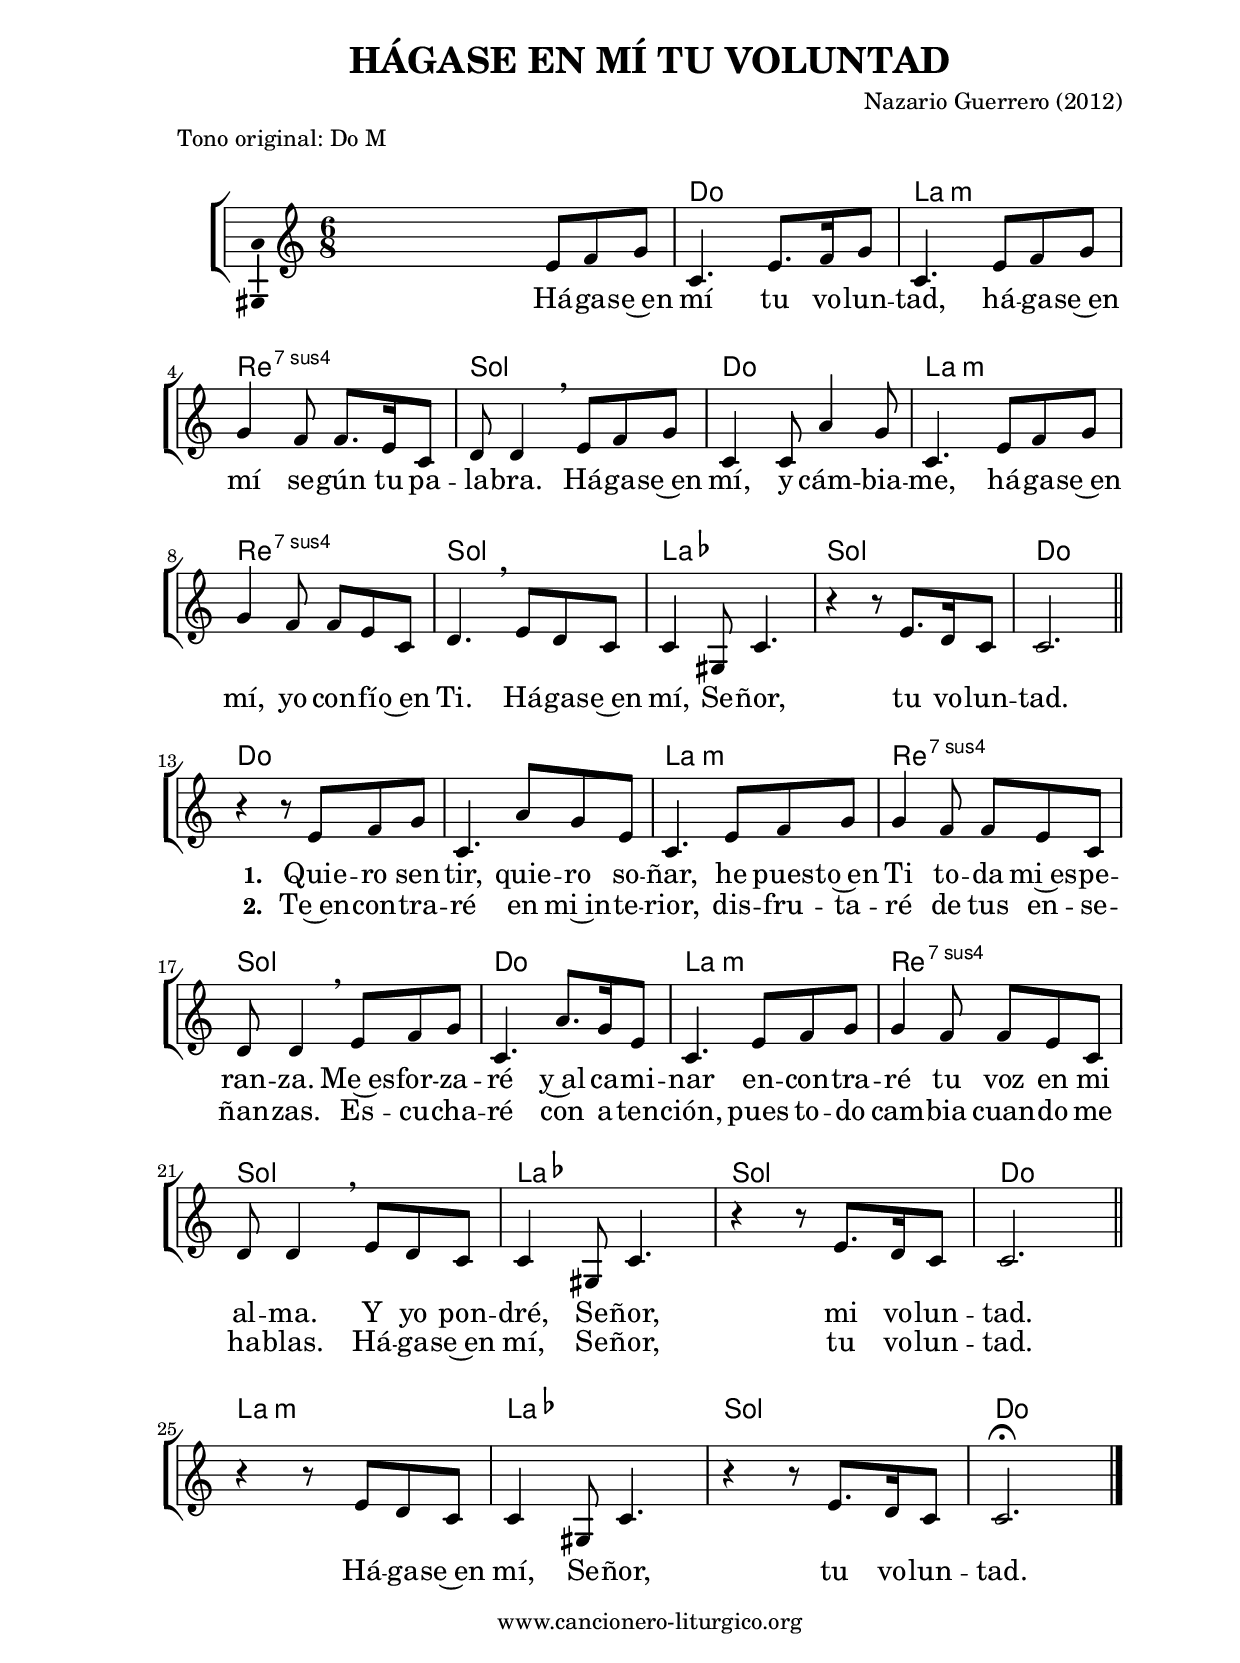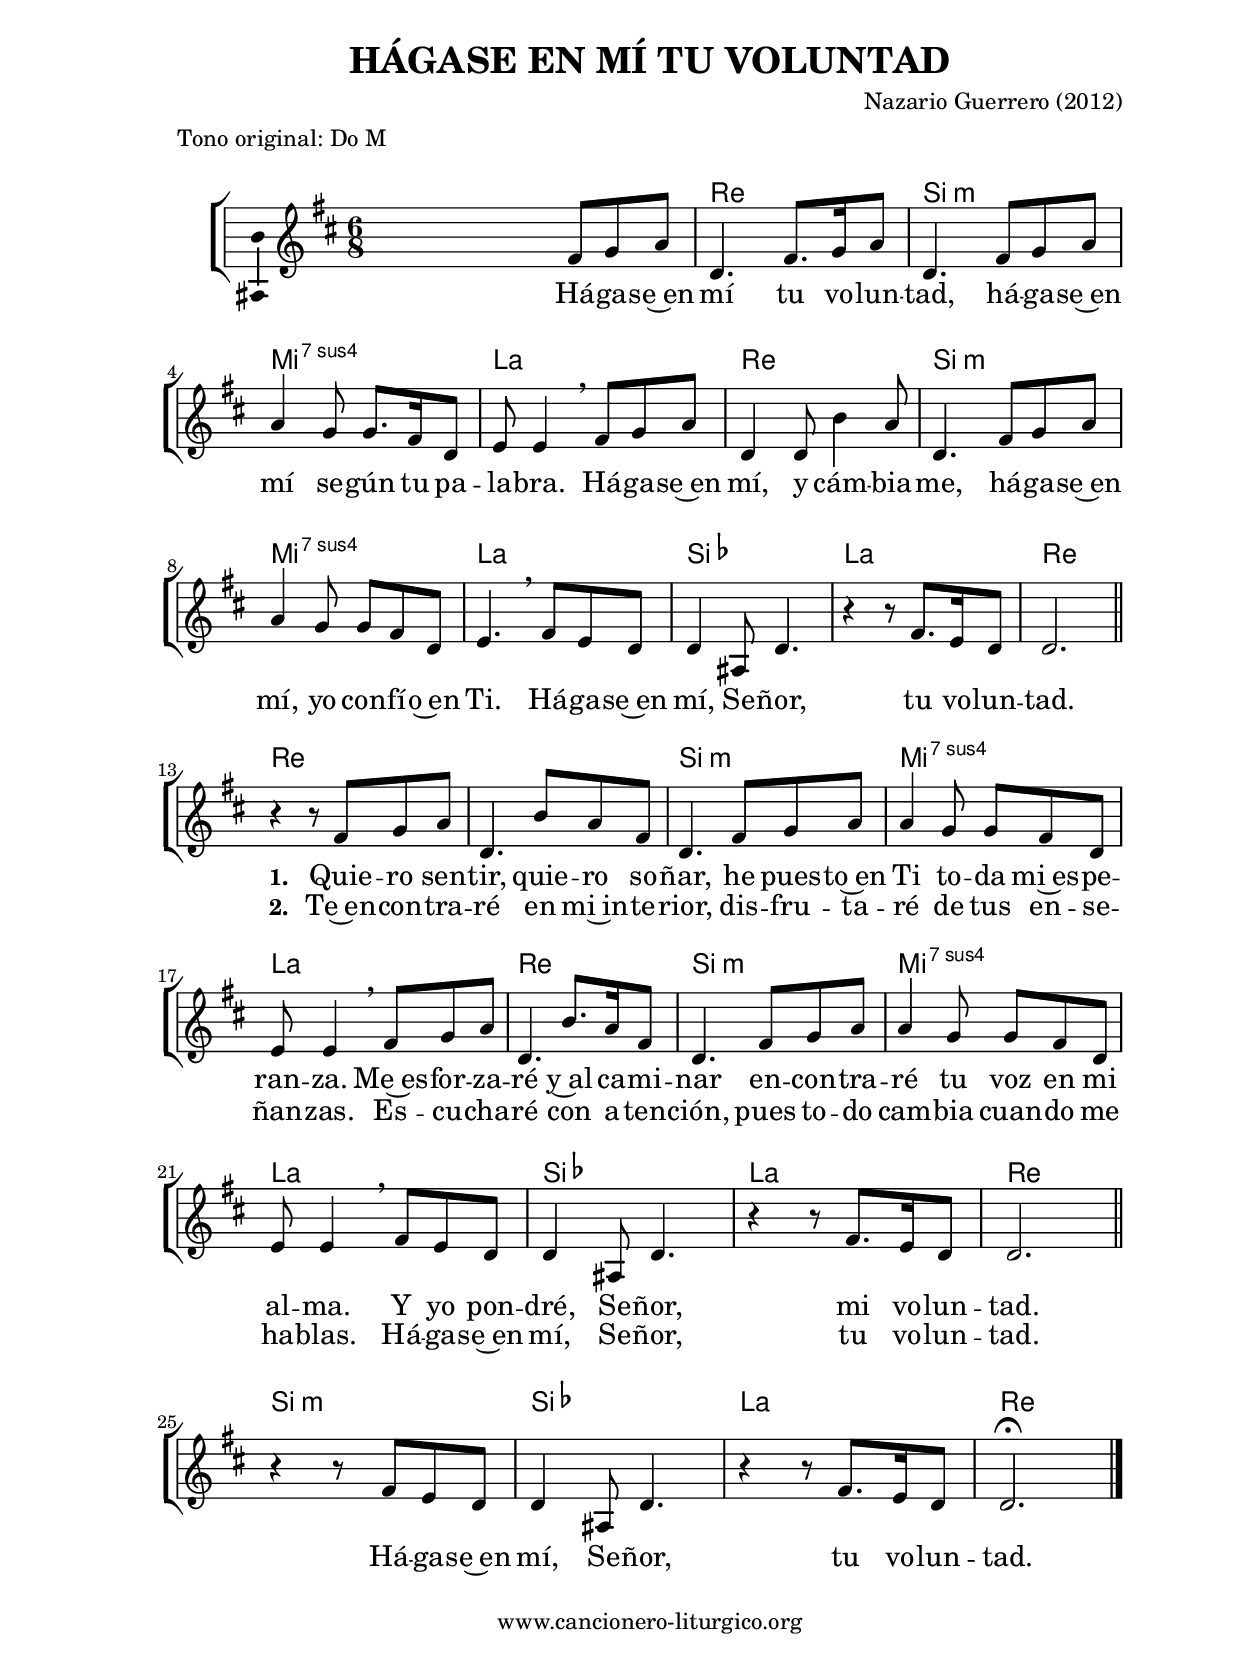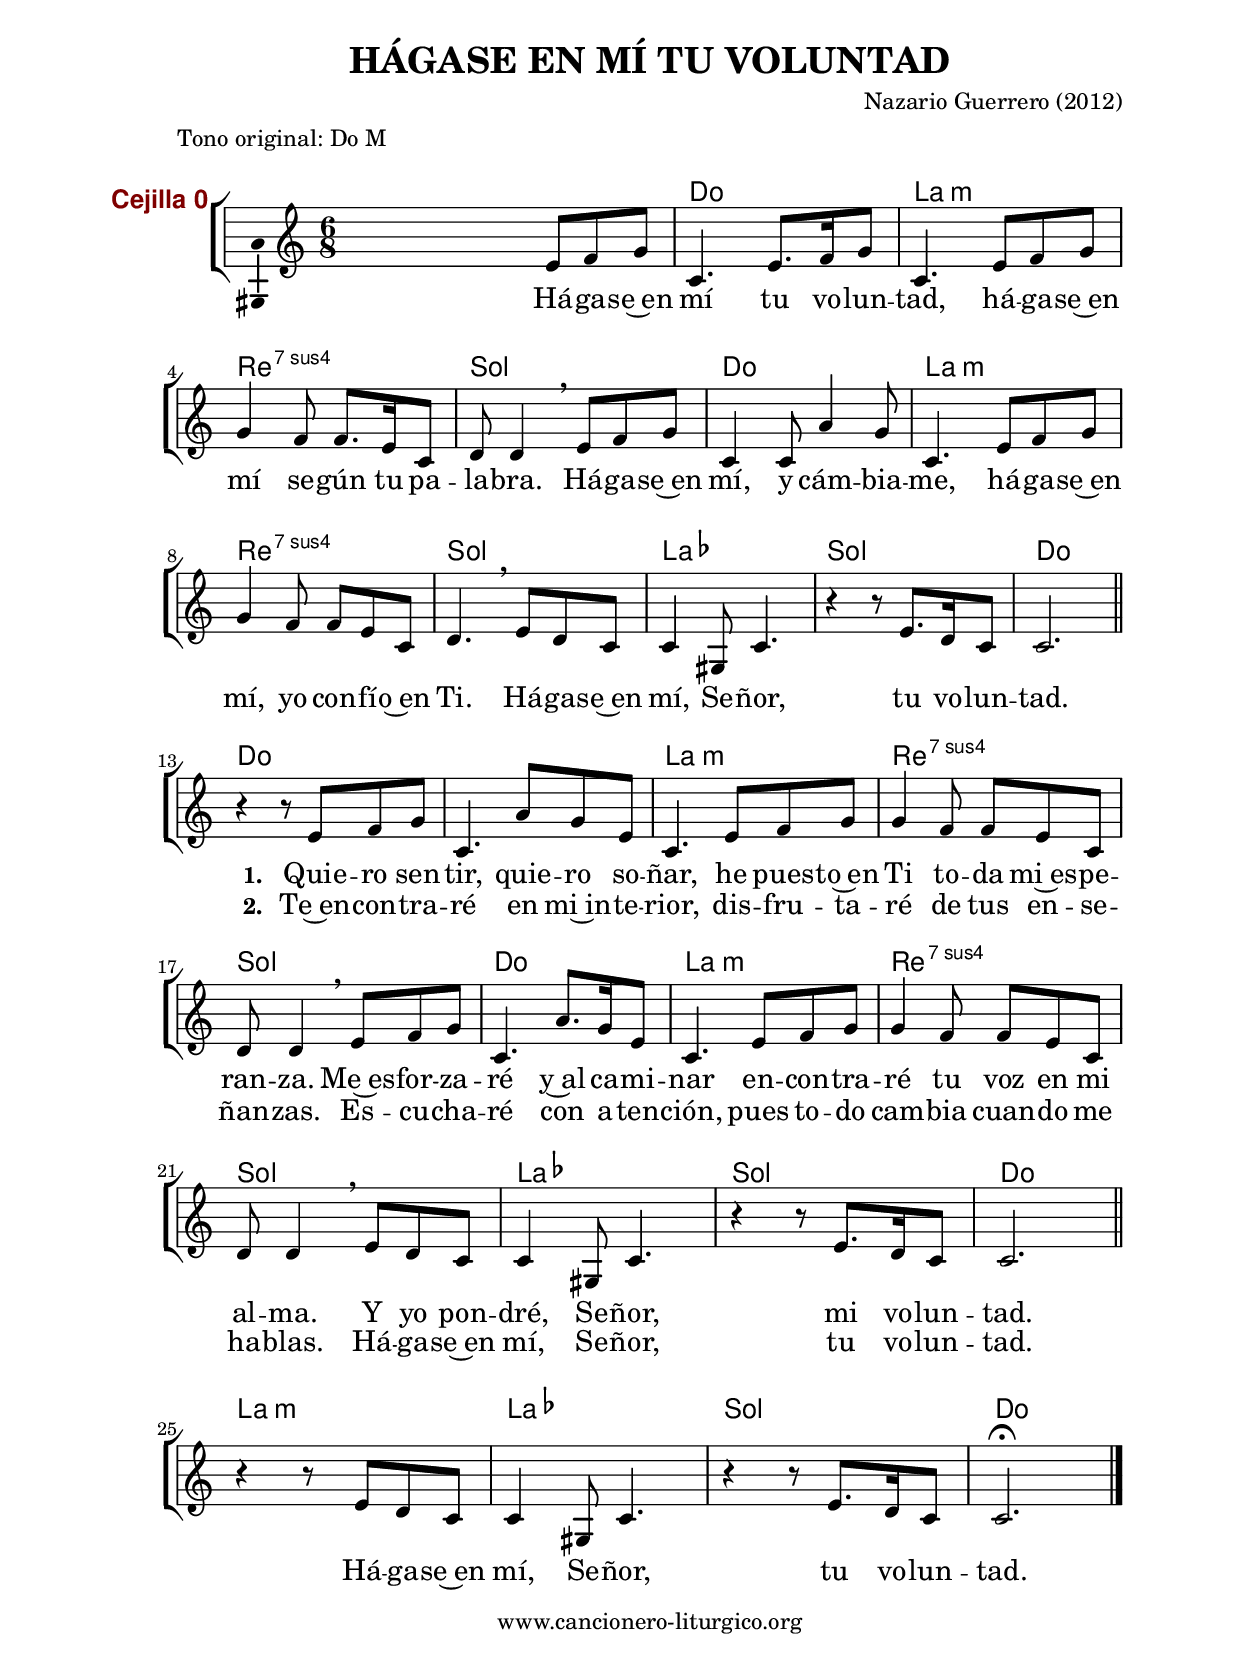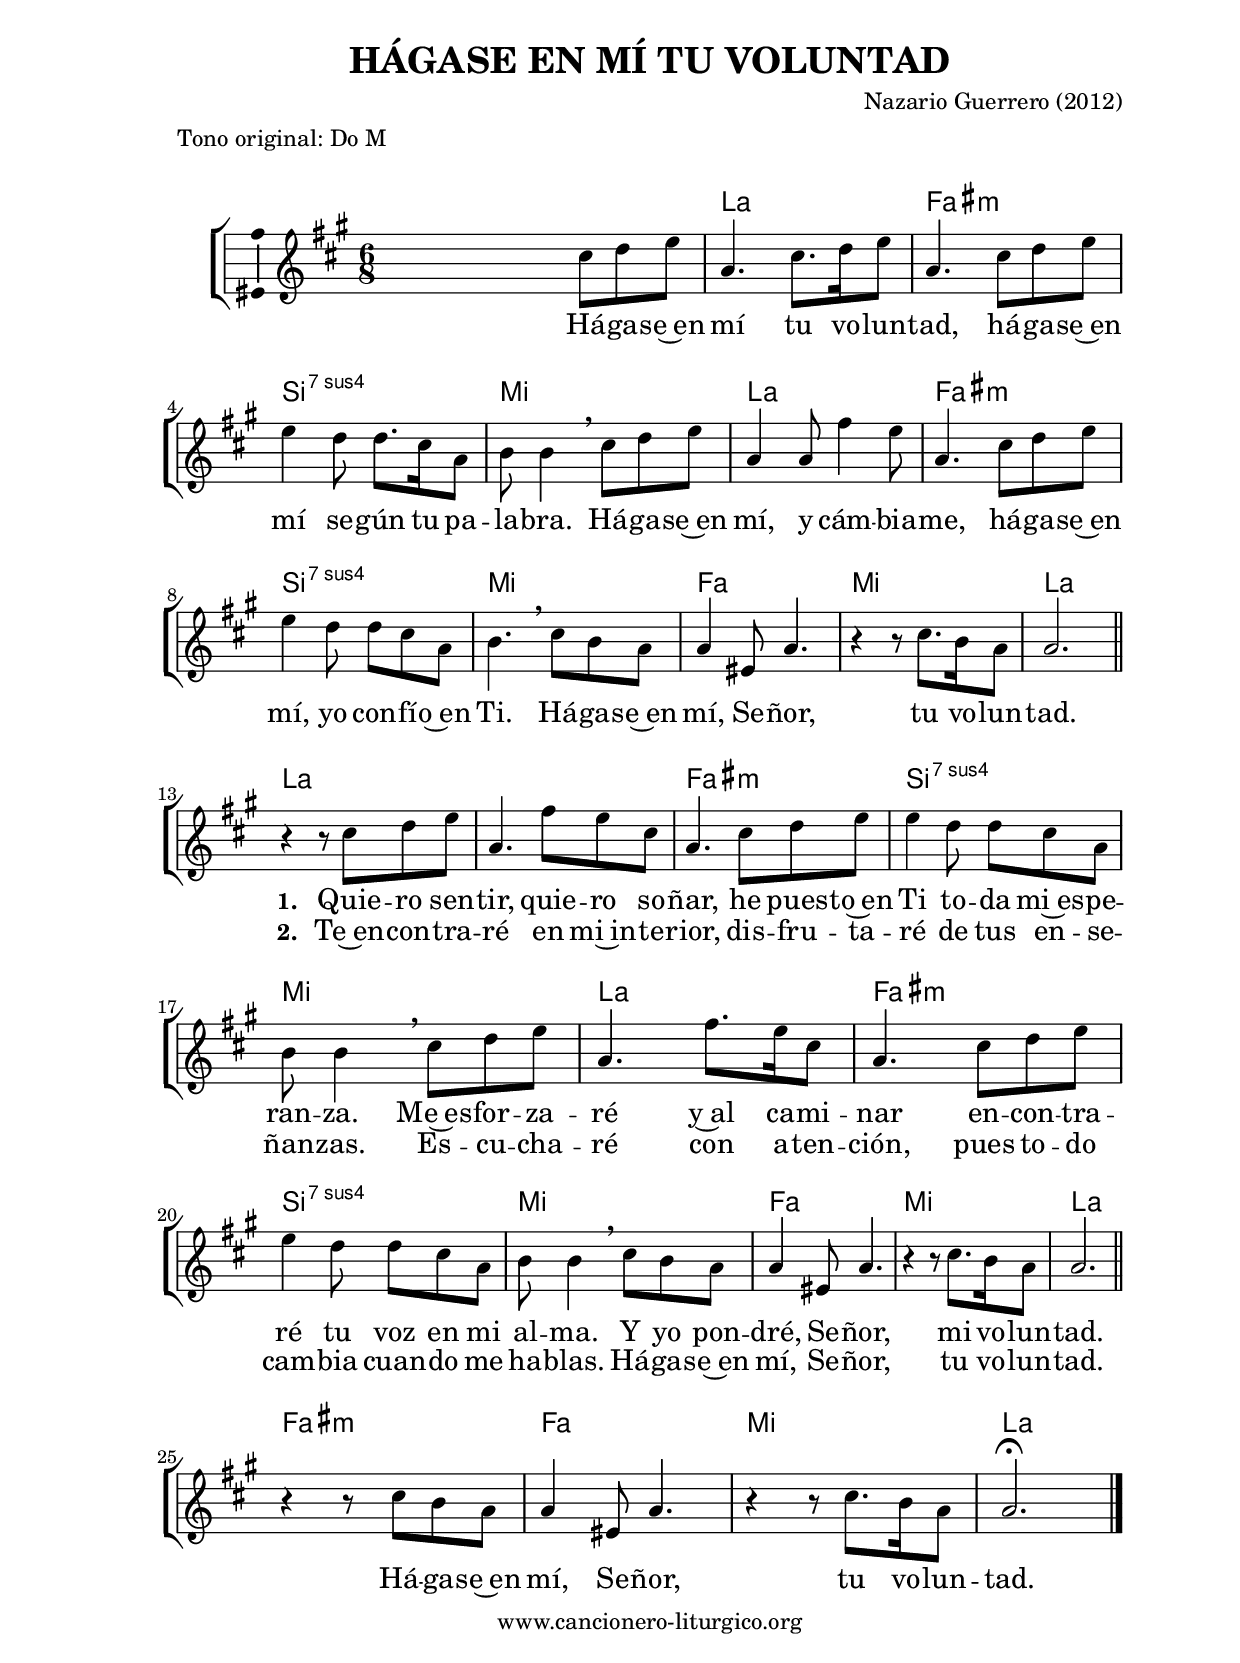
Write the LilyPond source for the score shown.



%versión de lilypond para la que se ha escrito esta partitura:
\version "2.16.0"

	%Tamaño papel
	#(set-default-paper-size "a4")
	%Tamaño partitura
	#(set-global-staff-size 20)
	%No responde al pulsar sobre una nota
	#(ly:set-option 'point-and-click #f)

%parámetros del encabezamiento:
\header {
	title = "HÁGASE EN MÍ TU VOLUNTAD"
	subtitle = ""
	composer = "Nazario Guerrero (2012)"
	poet = ""
	meter = "Tono original: Do M"
	arranger = ""
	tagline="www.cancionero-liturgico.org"
%	copyright="Editado con LilyPond para Linux"
	tiempo = ""
	usos = "Comunión, Gracias"
	letra = ""
	}

%parámetros asociados al papel:
\paper  {
	oddHeaderMarkup = \markup {\fill-line { \on-the-fly #not-first-page \fromproperty #'header:title \on-the-fly #not-first-page \fromproperty #'header:composer }}
	evenHeaderMarkup = \markup {\fill-line { \fromproperty #'header:composer \fromproperty #'header:title }}
	#(set-paper-size "a4")
	print-page-number = ##f
	first-page-number = 1
	print-first-page-number = ##f
%	head-separation = 3.0 \cm
	top-margin = 2.0 \cm
	bottom-margin = 0.5\cm
%%%	bottom-margin = -1.0\cm
	left-margin = 3.0 \cm
	line-width = 16.0 \cm 
	indent = 8\mm
	interscoreline = 2.\mm
	between-system-space = 15\mm
%	para que las partituras no llenen la hoja:
	ragged-bottom = ##t
%	idem para la última hoja:
	ragged-last-bottom = ##f
%	para que las partituras llenen el ancho del papel:
	ragged-last = ##f
	after-title-space = 2.5 \cm
page-count=1
%system-count=8

	%Flexible Vertical Spacing
%	markup-markup-spacing =
%	#'((basic-distance . 15) (minimum-distance . 15) (padding . 3))
	markup-system-spacing =
	#'((basic-distance . 15) (minimum-distance . 15) (padding . 3))
	system-system-spacing =
	#'((basic-distance . 15) (minimum-distance . 15) (padding . 3))
	score-system-spacing =
	#'((basic-distance . 15) (minimum-distance . 15) (padding . 5))
%	top-system-spacing = % header
%	#'((basic-distance . 8) (minimum-distance . 0) (padding . 0))
%	top-markup-spacing =
%	#'((basic-distance . 20) (minimum-distance . 20) (padding . 0))
	last-bottom-spacing = % footer
	#'((basic-distance . 5) (minimum-distance . 5) (padding . 0))
%	score-markup-spacing =
%	#'((basic-distance . 16) (minimum-distance . 13) (padding . 0))

	}


%parámetros que afectan a toda la partitura:
global =  {
	%clave de sol (G):
	\clef G
	%armadura:
%	\transpose ees c
	\key c \major
	\tempo 4=90
	\set Score.tempoHideNote = ##t
	}


acordes = {
	\italianChords
	\chordmode {
%	\transpose ees c
{

s2.
c2. a:m d:sus4.7 g
c2. a:m d:sus4.7 g
aes2. g c
c2.

c2. a:m d:sus4.7 g
c2. a:m d:sus4.7 g
aes2. g c

a:m
aes2. g c

	}
	}
}



melodia = 
%	\transpose ees c
{
\time 6/8

\relative c'{

s4. e8 f g
c,4. e8. f16 g8
c,4. e8 f g
g4 f8 f8. e16 c8
d8 d4 \breathe e8 f g
c,4 c8 a'4 g8
c,4. e8 f g
g4 f8 f8 e c
d4. \breathe e8 d c
c4 gis8 c4.
r4 r8 e8. d16 c8
c2.

\bar "||"
\break

r4 r8 e8 f g
c,4. a'8 g e
c4. e8 f g
g4 f8 f8 e c
d8 d4 \breathe e8 f g
c,4. a'8. g16 e8
c4. e8 f g
g4 f8 f8 e c
d8 d4 \breathe e8 d c
c4 gis8 c4.
r4 r8 e8. d16 c8
c2.

\bar "||"
\break

r4 r8 e8 d c
c4 gis8 c4.
r4 r8 e8. d16 c8
c2. \fermata

\bar "|."

}
}


texto = \lyricmode {
Há -- ga -- se~en mí tu vo -- lun -- tad,
há -- ga -- se~en mí se -- gún tu pa -- la -- bra.
Há -- ga -- se~en mí, y cám -- bia -- me,
há -- ga -- se~en mí, yo con -- fí -- o~en Ti.
Há -- ga -- se~en mí, Se -- ñor, tu vo -- lun -- tad.

\set stanza =#"1. " Quie -- ro sen -- tir, quie -- ro so -- ñar,
he pues -- to~en Ti to -- da mi~es -- pe -- ran -- za.
Me~es -- for -- za -- ré y~al ca -- mi -- nar
en -- con -- tra -- ré tu voz en mi al -- ma.
Y yo pon -- dré, Se -- ñor, mi vo -- lun -- tad.

Há -- ga -- se~en mí, Se -- ñor, tu vo -- lun -- tad.
}

textodos = \lyricmode {
\skip 1 \skip 1 \skip 1 \skip 1
\skip 1 \skip 1 \skip 1 \skip 1
\skip 1 \skip 1 \skip 1 \skip 1
\skip 1 \skip 1 \skip 1 \skip 1
\skip 1 \skip 1 \skip 1 \skip 1
\skip 1 \skip 1 \skip 1 \skip 1
\skip 1 \skip 1 \skip 1 \skip 1
\skip 1 \skip 1 \skip 1 \skip 1
\skip 1 \skip 1 \skip 1 \skip 1
\skip 1 \skip 1 \skip 1 \skip 1
\skip 1 \skip 1 \skip 1 \skip 1
\skip 1

\set stanza =#"2. " Te~en -- con -- tra -- ré en mi~in -- te -- rior,
dis -- fru -- ta -- ré de tus en -- se -- ñan -- zas.
Es -- cu -- cha -- ré con a -- ten -- ción,
pues to -- do cam -- bia cuan -- do me ha -- blas.
Há -- ga -- se~en mí, Se -- ñor, tu vo -- lun -- tad.
}


acordesStaff = \context ChordNames = acordesStaff <<
	\set chordChanges = ##t
	\acordes
	>>


%%%%%%%%%%%%%%%%%%%%%%%%%%%%%%%%%%% CEJILLA %%%%%%%%%%%%%%%%%%%%%%%%%%%%%%%%%%%
acordescejilla = {
%%%	\override ChordNames.ChordName #'font-size = #-1
%%%	\override ChordNames.ChordName #'font-series = #'bold
	\transpose c c {
		\acordes
		}
	}

acordescejillaStaff = \context ChordNames = acordescejillaStaff <<
	\set Staff.instrumentName = \markup \with-color #darkred \larger \bold \sans "Cejilla 0"
	\set chordChanges = ##t
	\acordescejilla
	>>
%%%%%%%%%%%%%%%%%%%%%%%%%%%%%%%%%%% CEJILLA %%%%%%%%%%%%%%%%%%%%%%%%%%%%%%%%%%%


vozStaff = \context Voice = vozStaff
\with {\consists "Ambitus_engraver"}
<<
%	\set Staff.instrumentName = ""
%	\set Staff.shortInstrumentName = ""
%	\set Staff.midiInstrument = #"clarinet"
%	\set Staff.midiInstrument = #"cello"
	\set Staff.midiInstrument = #"flute"
%	\set Staff.midiInstrument = #"electric guitar (jazz)"
%	\set Staff.midiInstrument = #"english horn"
%	\set Staff.midiInstrument = #"violin"
%	\set Staff.midiInstrument = #"glockenspiel"
	\set Staff.midiMinimumVolume = #0.7
	\set Staff.midiMaximumVolume = #0.9
	\global
	\melodia
	>>


textoStaff = \context Lyrics = textoStaff <<
	\lyricsto vozStaff \texto
	>>

textodosStaff = \context Lyrics = textodosStaff <<
	\lyricsto vozStaff \textodos
	>>


\book {
	\score {
		\context ChoirStaff {
			\override StaffGroup.SystemStartBracket #'collapse-height = #1
			\override Score.SystemStartBar #'collapse-height = #1
			<<
			\acordesStaff
			\vozStaff
			\textoStaff
			\textodosStaff
			>>
			}
		\layout {
	    		\context {
				\Lyrics
				\override LyricText #'font-size = #2
				}
	   		 \context {
				\Score
				\override StaffSymbol #'staff-space = #(magstep +3)
				}
			}
		}
	\score {
		\unfoldRepeats
		\context ChoirStaff {
			<<
			\acordesStaff
			\vozStaff
			>>
			}
		\midi {
	  		\context {
	  			\Score
				tempoWholesPerMinute = #(ly:make-moment 70 4)
				}
			}
		}
	}


%Partitura para guitarra
#(define output-suffix "G")
\book {
	\score {
		\context ChoirStaff {
			\override StaffGroup.SystemStartBracket #'collapse-height = #1
			\override Score.SystemStartBar #'collapse-height = #1
			<<
			\acordescejillaStaff
			\vozStaff
			\textoStaff
			\textodosStaff
			>>
			}
		\layout {
%%%%%%%%%%%%%%%%%%%%%%%%%%%%%%%%%%% CEJILLA %%%%%%%%%%%%%%%%%%%%%%%%%%%%%%%%%%%
			\context {
				\ChordNames \consists Instrument_name_engraver
				}
%%%%%%%%%%%%%%%%%%%%%%%%%%%%%%%%%%% CEJILLA %%%%%%%%%%%%%%%%%%%%%%%%%%%%%%%%%%%
	    		\context {
				\Lyrics
				\override LyricText #'font-size = #2
				}
	   		 \context {
				\Score
				\override StaffSymbol #'staff-space = #(magstep +3)
				}
			}
		}
	}


#(define output-suffix "C")
\book {
	\score {
		\context ChoirStaff {
			\override StaffGroup.SystemStartBracket #'collapse-height = #1
			\override Score.SystemStartBar #'collapse-height = #1
\transpose c d
			<<
			\acordesStaff
			\vozStaff
			\textoStaff
			\textodosStaff
			>>
			}
		\layout {
	    		\context {
				\Lyrics
				\override LyricText #'font-size = #2
				}
	   		 \context {
				\Score
				\override StaffSymbol #'staff-space = #(magstep +3)
				}
			}
		}
	}


#(define output-suffix "S")
\book {
	\score {
		\context ChoirStaff {
			\override StaffGroup.SystemStartBracket #'collapse-height = #1
			\override Score.SystemStartBar #'collapse-height = #1
\transpose c a
			<<
			\acordesStaff
			\vozStaff
			\textoStaff
			\textodosStaff
			>>
			}
		\layout {
	    		\context {
				\Lyrics
				\override LyricText #'font-size = #2
				}
	   		 \context {
				\Score
				\override StaffSymbol #'staff-space = #(magstep +3)
				}
			}
		}
	}


